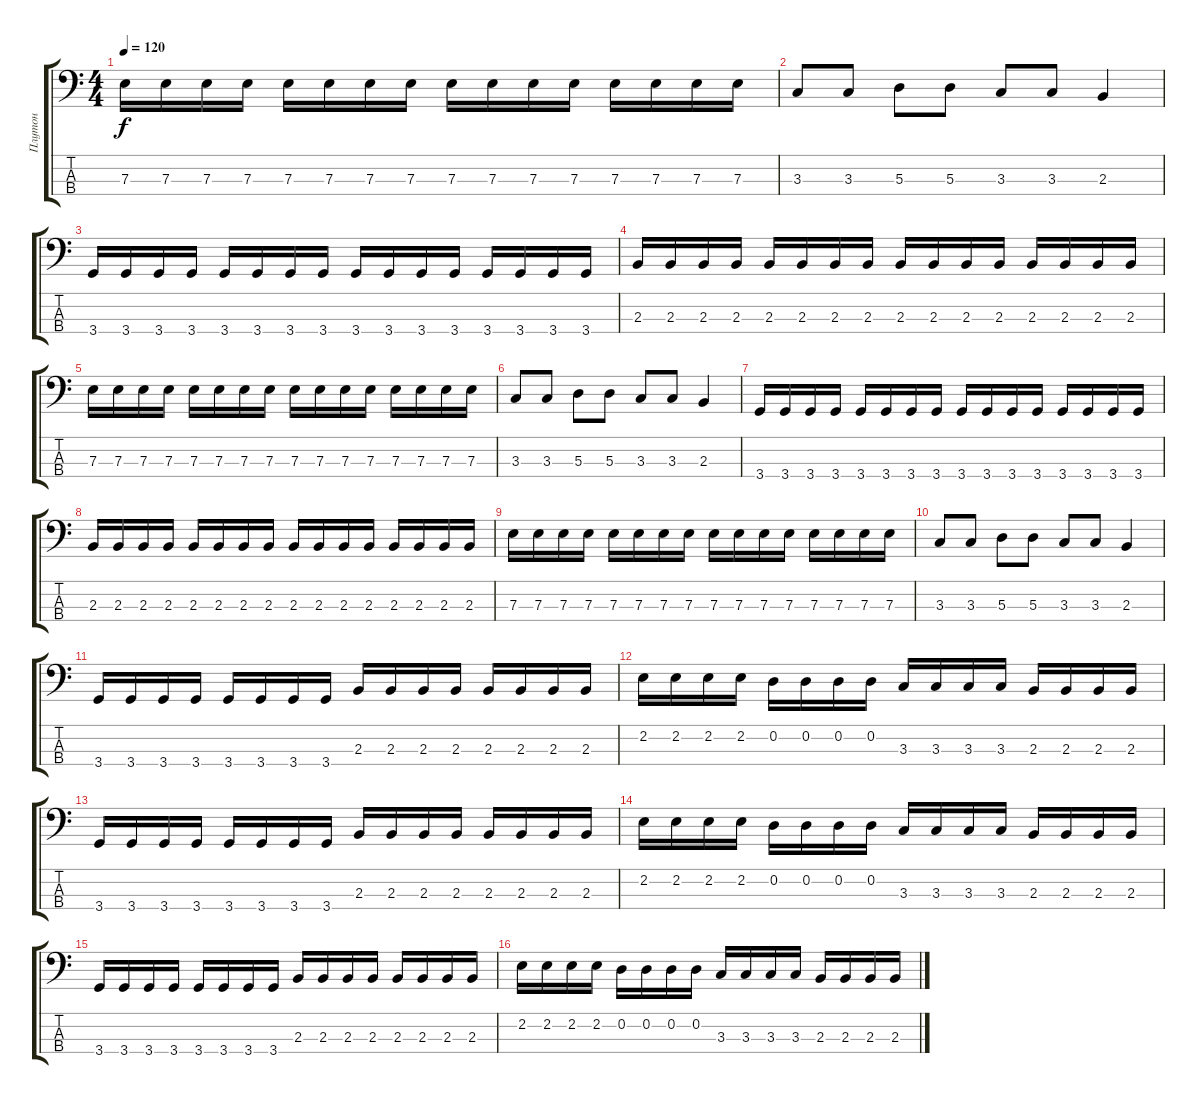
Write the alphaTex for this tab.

\track ("Плутон" "Плутон") {instrument electricbassfinger}
\staff {score tabs}
\tuning (G2 D2 A1 E1) {hide}
\ts (4 4)
\tempo 120
\clef f4
\ks c
7.3.16{dy f} 7.3.16 7.3.16 7.3.16 7.3.16 7.3.16 7.3.16 7.3.16 7.3.16 7.3.16 7.3.16 7.3.16 7.3.16 7.3.16 7.3.16 7.3.16 |
3.3.8 3.3.8 5.3.8 5.3.8 3.3.8 3.3.8 2.3.4 |
3.4.16 3.4.16 3.4.16 3.4.16 3.4.16 3.4.16 3.4.16 3.4.16 3.4.16 3.4.16 3.4.16 3.4.16 3.4.16 3.4.16 3.4.16 3.4.16 |
2.3.16 2.3.16 2.3.16 2.3.16 2.3.16 2.3.16 2.3.16 2.3.16 2.3.16 2.3.16 2.3.16 2.3.16 2.3.16 2.3.16 2.3.16 2.3.16 |
7.3.16 7.3.16 7.3.16 7.3.16 7.3.16 7.3.16 7.3.16 7.3.16 7.3.16 7.3.16 7.3.16 7.3.16 7.3.16 7.3.16 7.3.16 7.3.16 |
3.3.8 3.3.8 5.3.8 5.3.8 3.3.8 3.3.8 2.3.4 |
3.4.16 3.4.16 3.4.16 3.4.16 3.4.16 3.4.16 3.4.16 3.4.16 3.4.16 3.4.16 3.4.16 3.4.16 3.4.16 3.4.16 3.4.16 3.4.16 |
2.3.16 2.3.16 2.3.16 2.3.16 2.3.16 2.3.16 2.3.16 2.3.16 2.3.16 2.3.16 2.3.16 2.3.16 2.3.16 2.3.16 2.3.16 2.3.16 |
7.3.16 7.3.16 7.3.16 7.3.16 7.3.16 7.3.16 7.3.16 7.3.16 7.3.16 7.3.16 7.3.16 7.3.16 7.3.16 7.3.16 7.3.16 7.3.16 |
3.3.8 3.3.8 5.3.8 5.3.8 3.3.8 3.3.8 2.3.4 |
3.4.16 3.4.16 3.4.16 3.4.16 3.4.16 3.4.16 3.4.16 3.4.16 2.3.16 2.3.16 2.3.16 2.3.16 2.3.16 2.3.16 2.3.16 2.3.16 |
2.2.16 2.2.16 2.2.16 2.2.16 0.2.16 0.2.16 0.2.16 0.2.16 3.3.16 3.3.16 3.3.16 3.3.16 2.3.16 2.3.16 2.3.16 2.3.16 |
3.4.16 3.4.16 3.4.16 3.4.16 3.4.16 3.4.16 3.4.16 3.4.16 2.3.16 2.3.16 2.3.16 2.3.16 2.3.16 2.3.16 2.3.16 2.3.16 |
2.2.16 2.2.16 2.2.16 2.2.16 0.2.16 0.2.16 0.2.16 0.2.16 3.3.16 3.3.16 3.3.16 3.3.16 2.3.16 2.3.16 2.3.16 2.3.16 |
3.4.16 3.4.16 3.4.16 3.4.16 3.4.16 3.4.16 3.4.16 3.4.16 2.3.16 2.3.16 2.3.16 2.3.16 2.3.16 2.3.16 2.3.16 2.3.16 |
2.2.16 2.2.16 2.2.16 2.2.16 0.2.16 0.2.16 0.2.16 0.2.16 3.3.16 3.3.16 3.3.16 3.3.16 2.3.16 2.3.16 2.3.16 2.3.16
